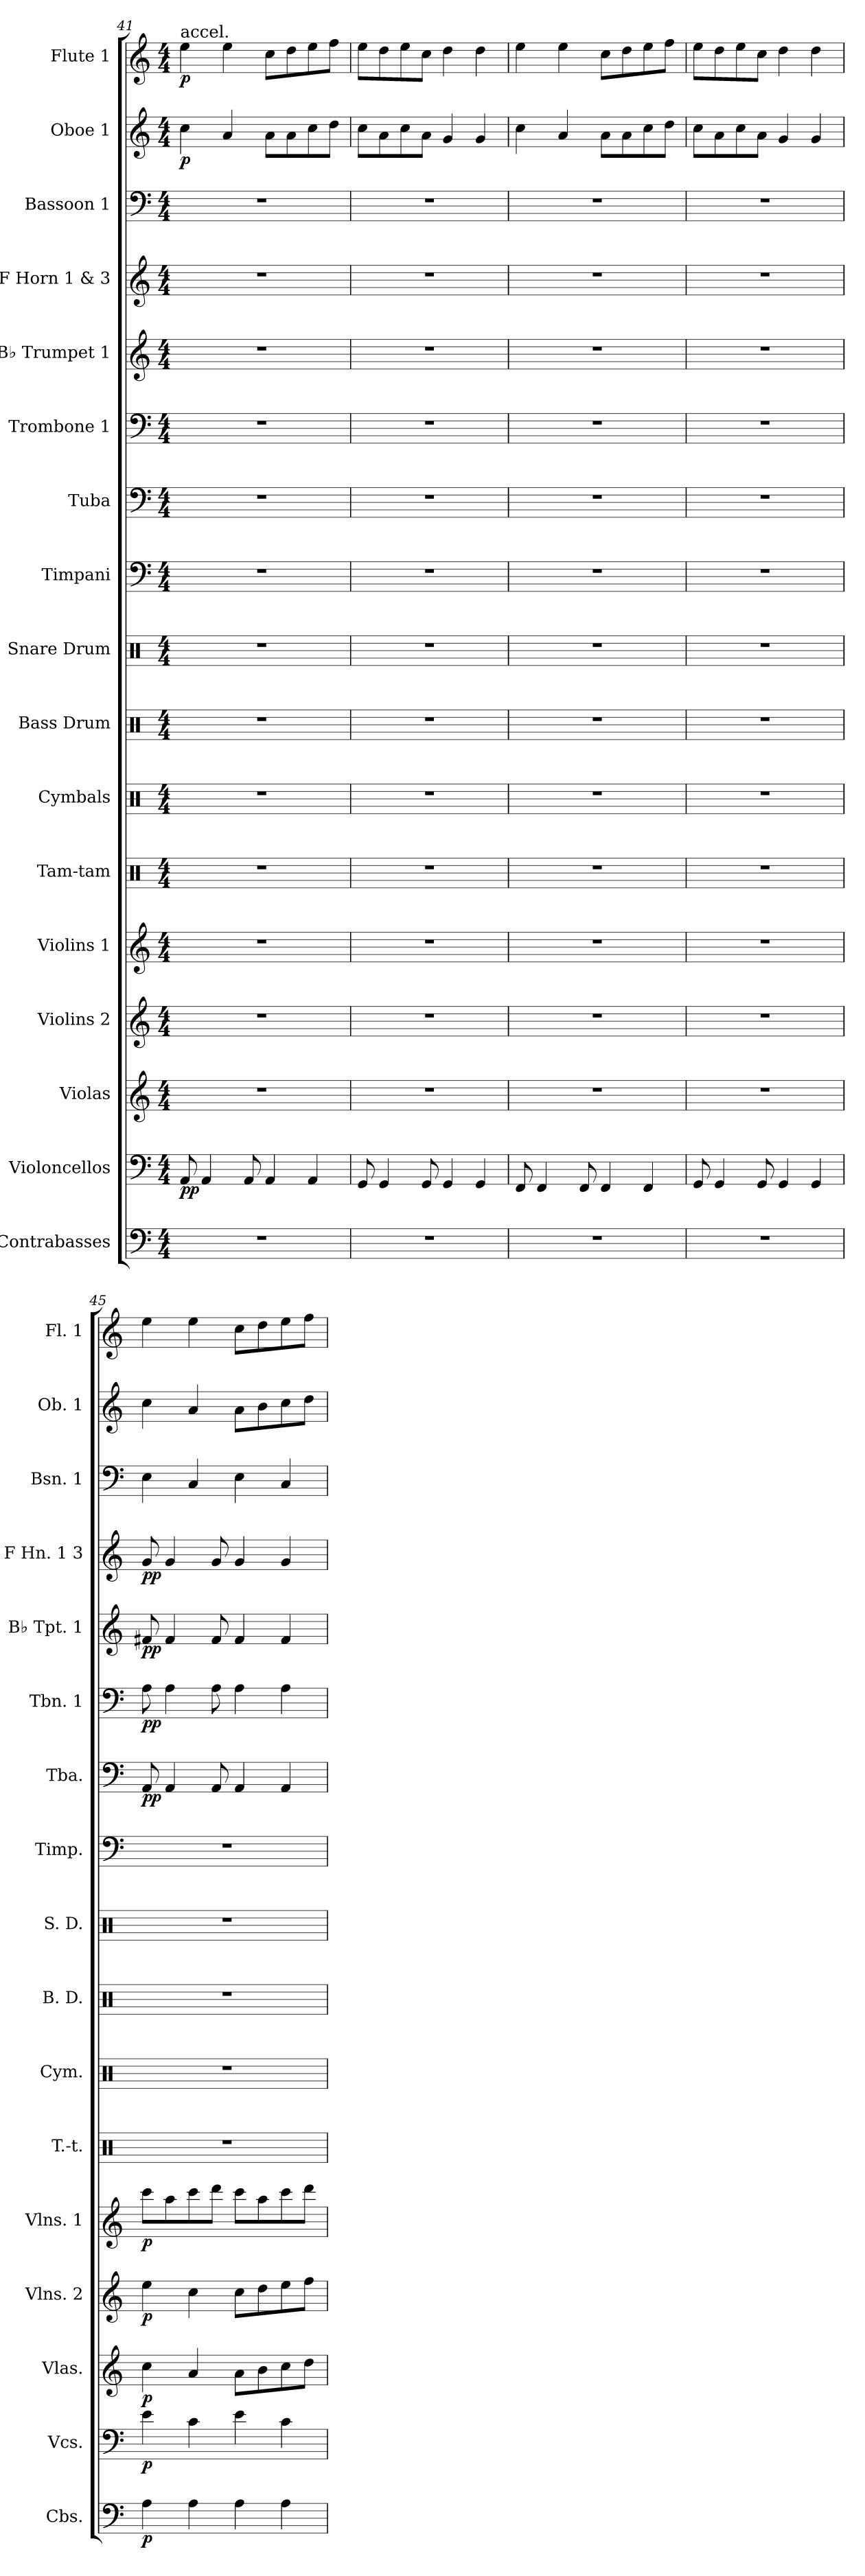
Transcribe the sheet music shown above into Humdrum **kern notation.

**kern	**dynam	**kern	**dynam	**kern	**dynam	**kern	**dynam	**kern	**dynam	**kern	**kern	**kern	**kern	**kern	**kern	**dynam	**kern	**dynam	**kern	**dynam	**kern	**dynam	**kern	**kern	**dynam	**kern	**dynam
*part17	*part17	*part16	*part16	*part15	*part15	*part14	*part14	*part13	*part13	*part12	*part11	*part10	*part9	*part8	*part7	*part7	*part6	*part6	*part5	*part5	*part4	*part4	*part3	*part2	*part2	*part1	*part1
*staff17	*staff17	*staff16	*staff16	*staff15	*staff15	*staff14	*staff14	*staff13	*staff13	*staff12	*staff11	*staff10	*staff9	*staff8	*staff7	*staff7	*staff6	*staff6	*staff5	*staff5	*staff4	*staff4	*staff3	*staff2	*staff2	*staff1	*staff1
*I"Contrabasses	*	*I"Violoncellos	*	*I"Violas	*	*I"Violins 2	*	*I"Violins 1	*	*I"Tam-tam	*I"Cymbals	*I"Bass Drum	*I"Snare Drum	*I"Timpani	*I"Tuba	*	*I"Trombone 1	*	*I"B♭ Trumpet 1	*	*I"F Horn 1 &amp; 3	*	*I"Bassoon 1	*I"Oboe 1	*	*I"Flute 1	*
*I'Cbs.	*	*I'Vcs.	*	*I'Vlas.	*	*I'Vlns. 2	*	*I'Vlns. 1	*	*I'T.-t.	*I'Cym.	*I'B. D.	*I'S. D.	*I'Timp.	*I'Tba.	*	*I'Tbn. 1	*	*I'B♭ Tpt. 1	*	*I'F Hn. 1 3	*	*I'Bsn. 1	*I'Ob. 1	*	*I'Fl. 1	*
*clefF4	*	*clefF4	*	*clefG2	*	*clefG2	*	*clefG2	*	*clefX	*clefX	*clefX	*clefX	*clefF4	*clefF4	*	*clefF4	*	*clefG2	*	*clefG2	*	*clefF4	*clefG2	*	*clefG2	*
*ITrd7c12	*	*	*	*	*	*	*	*	*	*	*	*	*	*	*	*	*	*	*ITrd1c2	*	*ITrd4c7	*	*	*	*	*	*
*k[]	*	*k[]	*	*k[]	*	*k[]	*	*k[]	*	*k[]	*k[]	*k[]	*k[]	*k[]	*k[]	*	*k[]	*	*k[b-e-]	*	*k[b-]	*	*k[]	*k[]	*	*k[]	*
*C:	*	*C:	*	*C:	*	*C:	*	*C:	*	*C:	*C:	*C:	*C:	*C:	*C:	*	*C:	*	*B-:	*	*F:	*	*C:	*C:	*	*C:	*
*M4/4	*	*M4/4	*	*M4/4	*	*M4/4	*	*M4/4	*	*M4/4	*M4/4	*M4/4	*M4/4	*M4/4	*M4/4	*	*M4/4	*	*M4/4	*	*M4/4	*	*M4/4	*M4/4	*	*M4/4	*
=41	=41	=41	=41	=41	=41	=41	=41	=41	=41	=41	=41	=41	=41	=41	=41	=41	=41	=41	=41	=41	=41	=41	=41	=41	=41	=41	=41
!	!	!	!	!	!	!	!	!	!	!	!	!	!	!	!	!	!	!	!	!	!	!	!	!	!	!LO:TX:t=accel.	!
1r	.	8AAi/	pp	1r	.	1r	.	1r	.	1r	1r	1r	1r	1r	1r	.	1r	.	1r	.	1r	.	1r	4cci\	p	4eei\	p
.	.	4AAi/	.	.	.	.	.	.	.	.	.	.	.	.	.	.	.	.	.	.	.	.	.	.	.	.	.
.	.	.	.	.	.	.	.	.	.	.	.	.	.	.	.	.	.	.	.	.	.	.	.	4ai/	.	4eei\	.
.	.	8AAi/	.	.	.	.	.	.	.	.	.	.	.	.	.	.	.	.	.	.	.	.	.	.	.	.	.
.	.	4AAi/	.	.	.	.	.	.	.	.	.	.	.	.	.	.	.	.	.	.	.	.	.	8ai\L	.	8cci\L	.
.	.	.	.	.	.	.	.	.	.	.	.	.	.	.	.	.	.	.	.	.	.	.	.	8ai\	.	8ddi\	.
.	.	4AAi/	.	.	.	.	.	.	.	.	.	.	.	.	.	.	.	.	.	.	.	.	.	8cci\	.	8eei\	.
.	.	.	.	.	.	.	.	.	.	.	.	.	.	.	.	.	.	.	.	.	.	.	.	8ddi\J	.	8ffi\J	.
=42	=42	=42	=42	=42	=42	=42	=42	=42	=42	=42	=42	=42	=42	=42	=42	=42	=42	=42	=42	=42	=42	=42	=42	=42	=42	=42	=42
1r	.	8GGi/	.	1r	.	1r	.	1r	.	1r	1r	1r	1r	1r	1r	.	1r	.	1r	.	1r	.	1r	8cci\L	.	8eei\L	.
.	.	4GGi/	.	.	.	.	.	.	.	.	.	.	.	.	.	.	.	.	.	.	.	.	.	8ai\	.	8ddi\	.
.	.	.	.	.	.	.	.	.	.	.	.	.	.	.	.	.	.	.	.	.	.	.	.	8cci\	.	8eei\	.
.	.	8GGi/	.	.	.	.	.	.	.	.	.	.	.	.	.	.	.	.	.	.	.	.	.	8ai\J	.	8cci\J	.
.	.	4GGi/	.	.	.	.	.	.	.	.	.	.	.	.	.	.	.	.	.	.	.	.	.	4gi/	.	4ddi\	.
.	.	4GGi/	.	.	.	.	.	.	.	.	.	.	.	.	.	.	.	.	.	.	.	.	.	4gi/	.	4ddi\	.
=43	=43	=43	=43	=43	=43	=43	=43	=43	=43	=43	=43	=43	=43	=43	=43	=43	=43	=43	=43	=43	=43	=43	=43	=43	=43	=43	=43
1r	.	8FFi/	.	1r	.	1r	.	1r	.	1r	1r	1r	1r	1r	1r	.	1r	.	1r	.	1r	.	1r	4cci\	.	4eei\	.
.	.	4FFi/	.	.	.	.	.	.	.	.	.	.	.	.	.	.	.	.	.	.	.	.	.	.	.	.	.
.	.	.	.	.	.	.	.	.	.	.	.	.	.	.	.	.	.	.	.	.	.	.	.	4ai/	.	4eei\	.
.	.	8FFi/	.	.	.	.	.	.	.	.	.	.	.	.	.	.	.	.	.	.	.	.	.	.	.	.	.
.	.	4FFi/	.	.	.	.	.	.	.	.	.	.	.	.	.	.	.	.	.	.	.	.	.	8ai\L	.	8cci\L	.
.	.	.	.	.	.	.	.	.	.	.	.	.	.	.	.	.	.	.	.	.	.	.	.	8ai\	.	8ddi\	.
.	.	4FFi/	.	.	.	.	.	.	.	.	.	.	.	.	.	.	.	.	.	.	.	.	.	8cci\	.	8eei\	.
.	.	.	.	.	.	.	.	.	.	.	.	.	.	.	.	.	.	.	.	.	.	.	.	8ddi\J	.	8ffi\J	.
=44	=44	=44	=44	=44	=44	=44	=44	=44	=44	=44	=44	=44	=44	=44	=44	=44	=44	=44	=44	=44	=44	=44	=44	=44	=44	=44	=44
1r	.	8GGi/	.	1r	.	1r	.	1r	.	1r	1r	1r	1r	1r	1r	.	1r	.	1r	.	1r	.	1r	8cci\L	.	8eei\L	.
.	.	4GGi/	.	.	.	.	.	.	.	.	.	.	.	.	.	.	.	.	.	.	.	.	.	8ai\	.	8ddi\	.
.	.	.	.	.	.	.	.	.	.	.	.	.	.	.	.	.	.	.	.	.	.	.	.	8cci\	.	8eei\	.
.	.	8GGi/	.	.	.	.	.	.	.	.	.	.	.	.	.	.	.	.	.	.	.	.	.	8ai\J	.	8cci\J	.
.	.	4GGi/	.	.	.	.	.	.	.	.	.	.	.	.	.	.	.	.	.	.	.	.	.	4gi/	.	4ddi\	.
.	.	4GGi/	.	.	.	.	.	.	.	.	.	.	.	.	.	.	.	.	.	.	.	.	.	4gi/	.	4ddi\	.
=45	=45	=45	=45	=45	=45	=45	=45	=45	=45	=45	=45	=45	=45	=45	=45	=45	=45	=45	=45	=45	=45	=45	=45	=45	=45	=45	=45
4AAi\	p	4ei\	p	4cci\	p	4eei\	p	8ccci\L	p	1r	1r	1r	1r	1r	8AAi/	pp	8Ai\	pp	8eni/	pp	8ci/	pp	4Ei\	4cci\	.	4eei\	.
.	.	.	.	.	.	.	.	8aai\	.	.	.	.	.	.	4AAi/	.	4Ai\	.	4ei/	.	4ci/	.	.	.	.	.	.
4AAi\	.	4ci\	.	4ai/	.	4cci\	.	8ccci\	.	.	.	.	.	.	.	.	.	.	.	.	.	.	4Ci/	4ai/	.	4eei\	.
.	.	.	.	.	.	.	.	8dddi\J	.	.	.	.	.	.	8AAi/	.	8Ai\	.	8ei/	.	8ci/	.	.	.	.	.	.
4AAi\	.	4ei\	.	8ai\L	.	8cci\L	.	8ccci\L	.	.	.	.	.	.	4AAi/	.	4Ai\	.	4ei/	.	4ci/	.	4Ei\	8ai\L	.	8cci\L	.
.	.	.	.	8bi\	.	8ddi\	.	8aai\	.	.	.	.	.	.	.	.	.	.	.	.	.	.	.	8bi\	.	8ddi\	.
4AAi\	.	4ci\	.	8cci\	.	8eei\	.	8ccci\	.	.	.	.	.	.	4AAi/	.	4Ai\	.	4ei/	.	4ci/	.	4Ci/	8cci\	.	8eei\	.
.	.	.	.	8ddi\J	.	8ffi\J	.	8dddi\J	.	.	.	.	.	.	.	.	.	.	.	.	.	.	.	8ddi\J	.	8ffi\J	.
=	=	=	=	=	=	=	=	=	=	=	=	=	=	=	=	=	=	=	=	=	=	=	=	=	=	=	=
*-	*-	*-	*-	*-	*-	*-	*-	*-	*-	*-	*-	*-	*-	*-	*-	*-	*-	*-	*-	*-	*-	*-	*-	*-	*-	*-	*-
